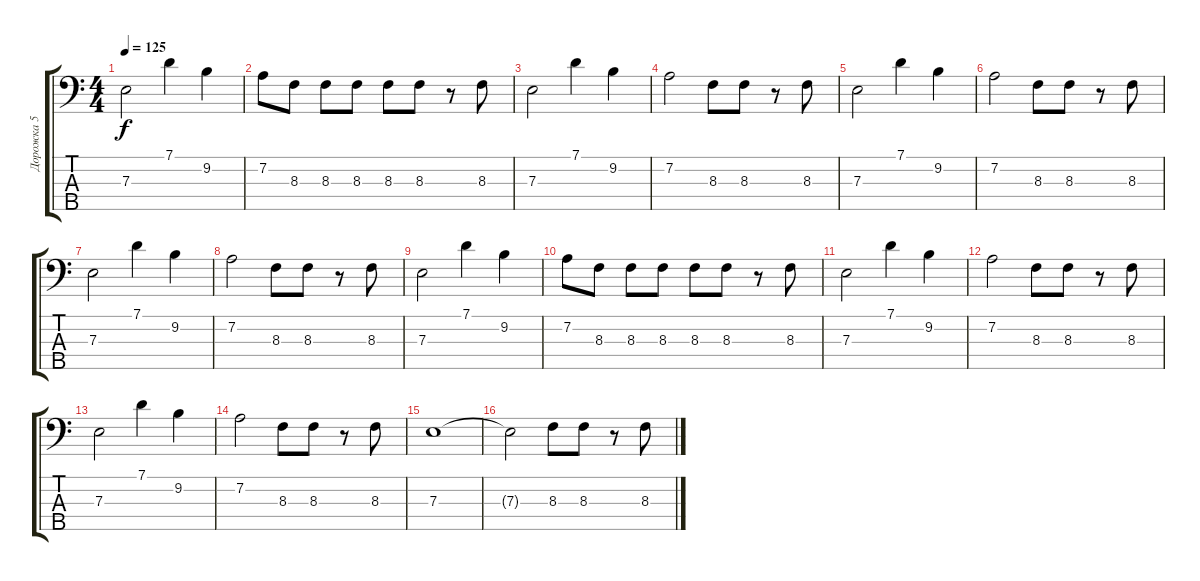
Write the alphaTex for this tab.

\track ("Дорожка 5" "Дорожка 5") {instrument electricbasspick}
\staff {score tabs}
\tuning (G2 D2 A1 E1 B0) {hide}
\ts (4 4)
\tempo 125
\clef f4
\ks c
7.3.2{dy f} 7.1.4 9.2.4 |
7.2.8 8.3.8 8.3.8 8.3.8 8.3.8 8.3.8 r.8 8.3.8 |
7.3.2 7.1.4 9.2.4 |
7.2.2 8.3.8 8.3.8 r.8 8.3.8 |
7.3.2 7.1.4 9.2.4 |
7.2.2 8.3.8 8.3.8 r.8 8.3.8 |
7.3.2 7.1.4 9.2.4 |
7.2.2 8.3.8 8.3.8 r.8 8.3.8 |
7.3.2 7.1.4 9.2.4 |
7.2.8 8.3.8 8.3.8 8.3.8 8.3.8 8.3.8 r.8 8.3.8 |
7.3.2 7.1.4 9.2.4 |
7.2.2 8.3.8 8.3.8 r.8 8.3.8 |
7.3.2 7.1.4 9.2.4 |
7.2.2 8.3.8 8.3.8 r.8 8.3.8 |
7.3.1 |
7.3{t}.2 8.3.8 8.3.8 r.8 8.3.8
